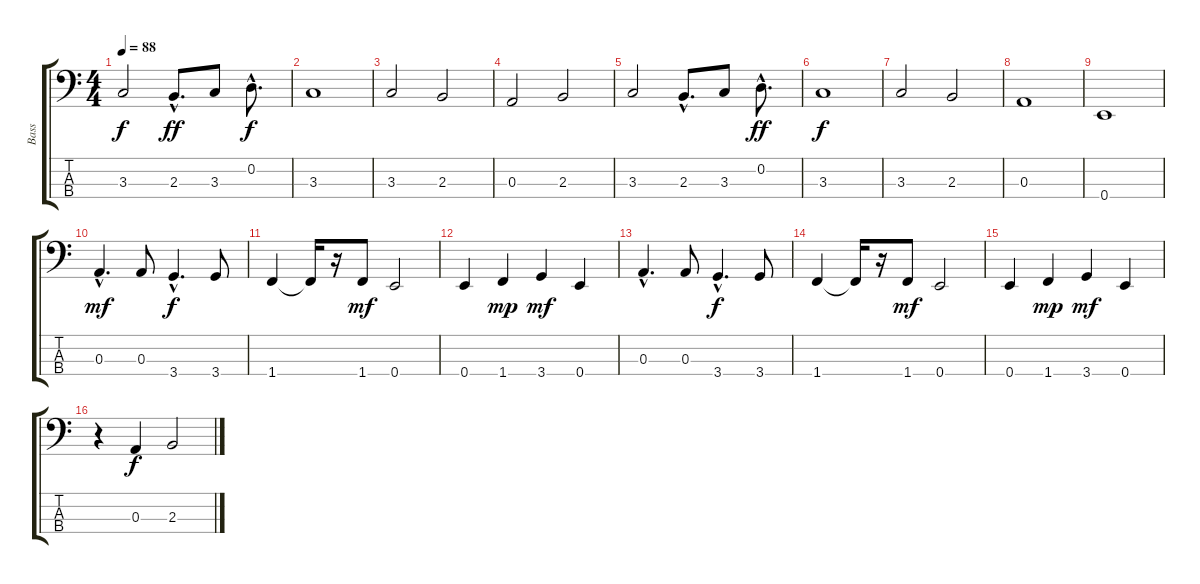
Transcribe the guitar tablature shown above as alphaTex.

\track ("Bass" "Bass") {instrument fretlessbass}
\staff {score tabs}
\tuning (G2 D2 A1 E1) {hide}
\ts (4 4)
\tempo 88
\clef f4
\ks c
3.3.2{dy f} 2.3{hac}.8{d dy ff} 3.3.8 0.2{hac}.8{d dy f} |
3.3.1 |
3.3.2 2.3.2 |
0.3.2 2.3.2 |
3.3.2 2.3{hac}.8{d} 3.3.8 0.2{hac}.8{d dy ff} |
3.3.1{dy f} |
3.3.2 2.3.2 |
0.3.1 |
0.4.1 |
0.3{hac}.4{d dy mf} 0.3.8 3.4{hac}.4{d dy f} 3.4.8 |
1.4.4 1.4{t}.16 r.16 1.4.8{dy mf} 0.4.2 |
0.4.4 1.4.4{dy mp} 3.4.4{dy mf} 0.4.4 |
0.3{hac}.4{d} 0.3.8 3.4{hac}.4{d dy f} 3.4.8 |
1.4.4 1.4{t}.16 r.16 1.4.8{dy mf} 0.4.2 |
0.4.4 1.4.4{dy mp} 3.4.4{dy mf} 0.4.4 |
r.4 0.3.4{dy f} 2.3.2
